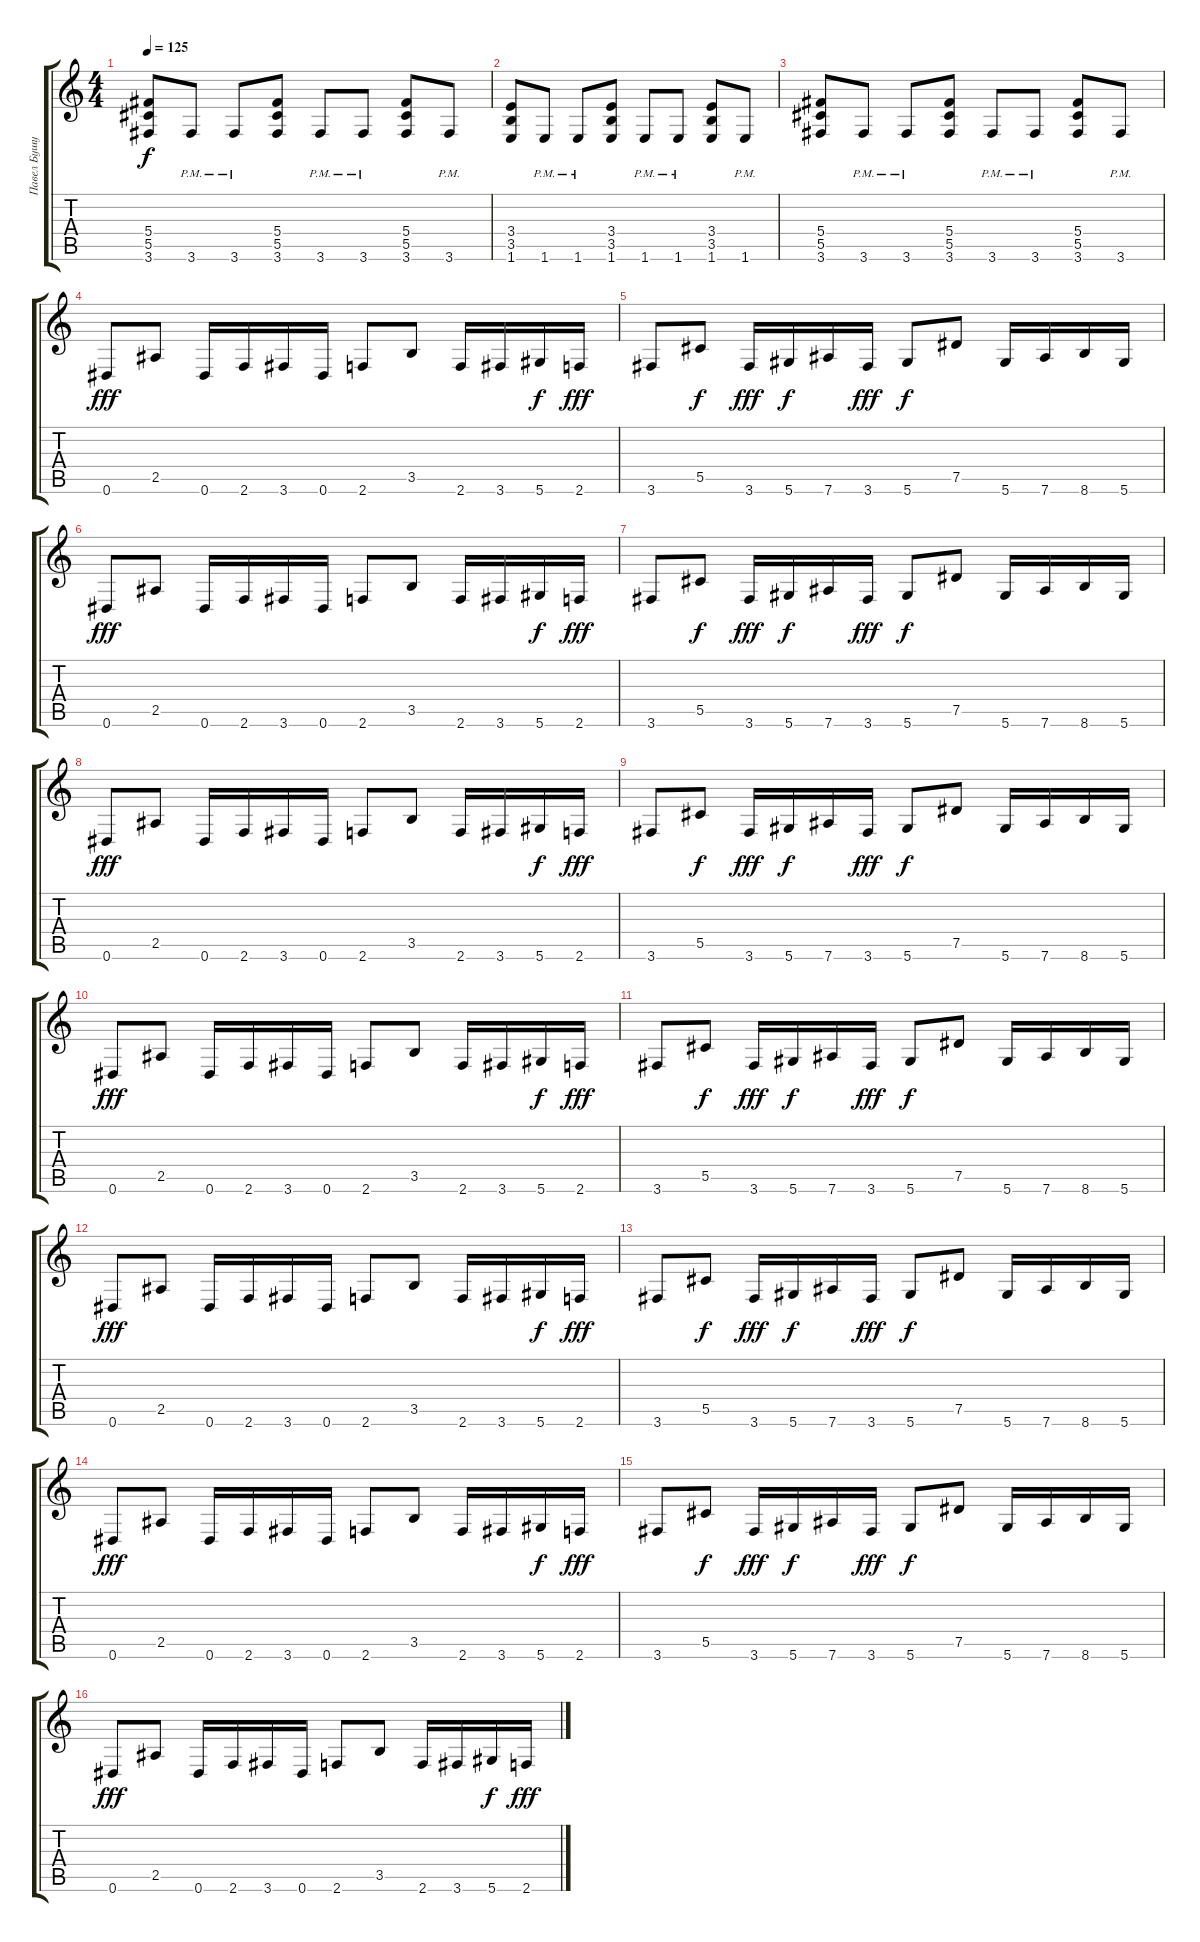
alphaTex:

\track ("Павел Бушуев" "Павел Бушу") {instrument distortionguitar}
\staff {score tabs}
\tuning (Eb4 Bb3 Gb3 Db3 Ab2 Eb2) {hide}
\ts (4 4)
\tempo 125
\clef g2
\ks c
(5.4 5.5 3.6).8{dy f} 3.6{pm}.8 3.6{pm}.8 (5.4 5.5 3.6).8 3.6{pm}.8 3.6{pm}.8 (5.4 5.5 3.6).8 3.6{pm}.8 |
(3.4 3.5 1.6).8 1.6{pm}.8 1.6{pm}.8 (3.4 3.5 1.6).8 1.6{pm}.8 1.6{pm}.8 (3.4 3.5 1.6).8 1.6{pm}.8 |
(5.4 5.5 3.6).8 3.6{pm}.8 3.6{pm}.8 (5.4 5.5 3.6).8 3.6{pm}.8 3.6{pm}.8 (5.4 5.5 3.6).8 3.6{pm}.8 |
0.6.8{dy fff balance 8} 2.5.8 0.6.16 2.6.16 3.6.16 0.6.16 2.6.8 3.5.8 2.6.16 3.6.16 5.6.16{dy f} 2.6.16{dy fff} |
3.6.8 5.5.8{dy f} 3.6.16{dy fff} 5.6.16{dy f} 7.6.16 3.6.16{dy fff} 5.6.8{dy f} 7.5.8 5.6.16 7.6.16 8.6.16 5.6.16 |
0.6.8{dy fff} 2.5.8 0.6.16 2.6.16 3.6.16 0.6.16 2.6.8 3.5.8 2.6.16 3.6.16 5.6.16{dy f} 2.6.16{dy fff} |
3.6.8 5.5.8{dy f} 3.6.16{dy fff} 5.6.16{dy f} 7.6.16 3.6.16{dy fff} 5.6.8{dy f} 7.5.8 5.6.16 7.6.16 8.6.16 5.6.16 |
0.6.8{dy fff} 2.5.8 0.6.16 2.6.16 3.6.16 0.6.16 2.6.8 3.5.8 2.6.16 3.6.16 5.6.16{dy f} 2.6.16{dy fff} |
3.6.8 5.5.8{dy f} 3.6.16{dy fff} 5.6.16{dy f} 7.6.16 3.6.16{dy fff} 5.6.8{dy f} 7.5.8 5.6.16 7.6.16 8.6.16 5.6.16 |
0.6.8{dy fff} 2.5.8 0.6.16 2.6.16 3.6.16 0.6.16 2.6.8 3.5.8 2.6.16 3.6.16 5.6.16{dy f} 2.6.16{dy fff} |
3.6.8 5.5.8{dy f} 3.6.16{dy fff} 5.6.16{dy f} 7.6.16 3.6.16{dy fff} 5.6.8{dy f} 7.5.8 5.6.16 7.6.16 8.6.16 5.6.16 |
0.6.8{dy fff} 2.5.8 0.6.16 2.6.16 3.6.16 0.6.16 2.6.8 3.5.8 2.6.16 3.6.16 5.6.16{dy f} 2.6.16{dy fff} |
3.6.8 5.5.8{dy f} 3.6.16{dy fff} 5.6.16{dy f} 7.6.16 3.6.16{dy fff} 5.6.8{dy f} 7.5.8 5.6.16 7.6.16 8.6.16 5.6.16 |
0.6.8{dy fff} 2.5.8 0.6.16 2.6.16 3.6.16 0.6.16 2.6.8 3.5.8 2.6.16 3.6.16 5.6.16{dy f} 2.6.16{dy fff} |
3.6.8 5.5.8{dy f} 3.6.16{dy fff} 5.6.16{dy f} 7.6.16 3.6.16{dy fff} 5.6.8{dy f} 7.5.8 5.6.16 7.6.16 8.6.16 5.6.16 |
0.6.8{dy fff} 2.5.8 0.6.16 2.6.16 3.6.16 0.6.16 2.6.8 3.5.8 2.6.16 3.6.16 5.6.16{dy f} 2.6.16{dy fff}
